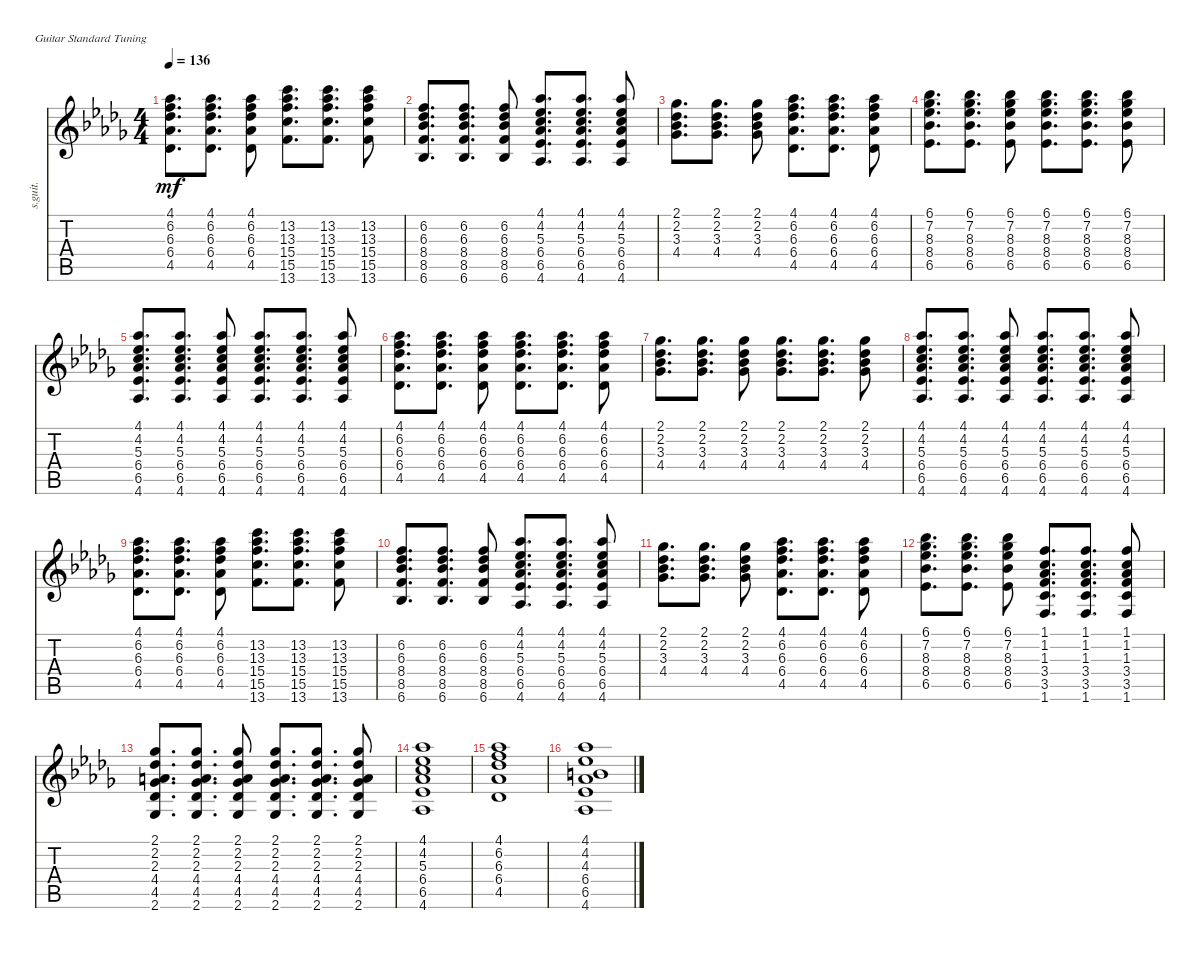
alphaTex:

\bracketExtendMode nobrackets
\track ("Acoustic Guitar" "s.guit.") {instrument acousticguitarsteel}
\staff {score tabs}
\tuning (E4 B3 G3 D3 A2 E2)
\ts (4 4)
\tempo 136
\clef g2
\ks db
(4.5{acc b} 6.4{acc b} 6.3{acc b} 6.2{acc forcenatural} 4.1{acc b}).8{d dy mf beam Down} (4.5{acc b} 6.4{acc b} 6.3{acc b} 6.2{acc forcenatural} 4.1{acc b}).8{d beam Down} (4.5{acc b} 6.4{acc b} 6.3{acc b} 6.2{acc forcenatural} 4.1{acc b}).8{beam Down} (13.6{acc forcenatural} 13.3{acc b} 15.4{acc forcenatural} 15.5{acc forcenatural} 13.2{acc forcenatural}).8{d beam Down} (13.6{acc forcenatural} 15.5{acc forcenatural} 15.4{acc forcenatural} 13.3{acc b} 13.2{acc forcenatural}).8{d beam Down} (15.5{acc forcenatural} 15.4{acc forcenatural} 13.3{acc b} 13.6{acc forcenatural} 13.2{acc forcenatural}).8{beam Down} |
(6.6{acc b} 8.5{acc forcenatural} 8.4{acc b} 6.3{acc b} 6.2{acc forcenatural}).8{d beam Up} (8.5{acc forcenatural} 6.3{acc b} 8.4{acc b} 6.6{acc b} 6.2{acc forcenatural}).8{d beam Up} (8.4{acc b} 6.6{acc b} 6.3{acc b} 8.5{acc forcenatural} 6.2{acc forcenatural}).8{beam Up} (4.6{acc b} 6.5{acc b} 6.4{acc b} 5.3{acc forcenatural} 4.2{acc b} 4.1{acc b}).8{d beam Up} (6.4{acc b} 4.6{acc b} 4.2{acc b} 6.5{acc b} 5.3{acc forcenatural} 4.1{acc b}).8{d beam Up} (4.6{acc b} 6.5{acc b} 5.3{acc forcenatural} 4.2{acc b} 6.4{acc b} 4.1{acc b}).8{beam Up} |
(4.4{acc b} 2.2{acc b} 3.3{acc b} 2.1{acc b}).8{d beam Down} (4.4{acc b} 3.3{acc b} 2.2{acc b} 2.1{acc b}).8{d beam Down} (4.4{acc b} 3.3{acc b} 2.2{acc b} 2.1{acc b}).8{beam Down} (4.5{acc b} 6.4{acc b} 6.3{acc b} 6.2{acc forcenatural} 4.1{acc b}).8{d beam Down} (6.3{acc b} 6.2{acc forcenatural} 4.5{acc b} 6.4{acc b} 4.1{acc b}).8{d beam Down} (4.5{acc b} 6.4{acc b} 6.3{acc b} 6.2{acc forcenatural} 4.1{acc b}).8{beam Down} |
(8.4{acc b} 6.5{acc b} 8.3{acc b} 7.2{acc b} 6.1{acc b}).8{d beam Down} (6.5{acc b} 8.4{acc b} 8.3{acc b} 7.2{acc b} 6.1{acc b}).8{d beam Down} (8.3{acc b} 8.4{acc b} 7.2{acc b} 6.5{acc b} 6.1{acc b}).8{beam Down} (6.5{acc b} 8.4{acc b} 8.3{acc b} 7.2{acc b} 6.1{acc b}).8{d beam Down} (6.5{acc b} 8.4{acc b} 8.3{acc b} 7.2{acc b} 6.1{acc b}).8{d beam Down} (6.5{acc b} 8.4{acc b} 8.3{acc b} 7.2{acc b} 6.1{acc b}).8{beam Down} |
(4.6{acc b} 6.5{acc b} 6.4{acc b} 5.3{acc forcenatural} 4.2{acc b} 4.1{acc b}).8{d beam Up} (4.6{acc b} 6.4{acc b} 6.5{acc b} 5.3{acc forcenatural} 4.2{acc b} 4.1{acc b}).8{d beam Up} (4.6{acc b} 6.5{acc b} 6.4{acc b} 5.3{acc forcenatural} 4.2{acc b} 4.1{acc b}).8{beam Up} (4.6{acc b} 6.5{acc b} 5.3{acc forcenatural} 6.4{acc b} 4.2{acc b} 4.1{acc b}).8{d beam Up} (4.6{acc b} 6.5{acc b} 6.4{acc b} 5.3{acc forcenatural} 4.2{acc b} 4.1{acc b}).8{d beam Up} (4.6{acc b} 6.5{acc b} 6.4{acc b} 5.3{acc forcenatural} 4.2{acc b} 4.1{acc b}).8{beam Up} |
(6.4{acc b} 6.3{acc b} 4.5{acc b} 6.2{acc forcenatural} 4.1{acc b}).8{d beam Down} (4.5{acc b} 6.4{acc b} 6.3{acc b} 6.2{acc forcenatural} 4.1{acc b}).8{d beam Down} (4.5{acc b} 6.4{acc b} 6.3{acc b} 6.2{acc forcenatural} 4.1{acc b}).8{beam Down} (6.3{acc b} 6.2{acc forcenatural} 4.5{acc b} 6.4{acc b} 4.1{acc b}).8{d beam Down} (6.4{acc b} 6.2{acc forcenatural} 6.3{acc b} 4.5{acc b} 4.1{acc b}).8{d beam Down} (4.5{acc b} 6.4{acc b} 6.3{acc b} 6.2{acc forcenatural} 4.1{acc b}).8{beam Down} |
(4.4{acc b} 3.3{acc b} 2.2{acc b} 2.1{acc b}).8{d beam Down} (4.4{acc b} 3.3{acc b} 2.2{acc b} 2.1{acc b}).8{d beam Down} (4.4{acc b} 3.3{acc b} 2.2{acc b} 2.1{acc b}).8{beam Down} (4.4{acc b} 3.3{acc b} 2.2{acc b} 2.1{acc b}).8{d beam Down} (2.2{acc b} 4.4{acc b} 3.3{acc b} 2.1{acc b}).8{d beam Down} (4.4{acc b} 3.3{acc b} 2.2{acc b} 2.1{acc b}).8{beam Down} |
(4.6{acc b} 6.5{acc b} 6.4{acc b} 5.3{acc forcenatural} 4.2{acc b} 4.1{acc b}).8{d beam Up} (4.6{acc b} 6.5{acc b} 5.3{acc forcenatural} 6.4{acc b} 4.2{acc b} 4.1{acc b}).8{d beam Up} (4.6{acc b} 5.3{acc forcenatural} 6.5{acc b} 4.2{acc b} 6.4{acc b} 4.1{acc b}).8{beam Up} (4.6{acc b} 6.5{acc b} 6.4{acc b} 5.3{acc forcenatural} 4.2{acc b} 4.1{acc b}).8{d beam Up} (4.6{acc b} 6.5{acc b} 4.2{acc b} 6.4{acc b} 5.3{acc forcenatural} 4.1{acc b}).8{d beam Up} (4.6{acc b} 6.5{acc b} 6.4{acc b} 5.3{acc forcenatural} 4.2{acc b} 4.1{acc b}).8{beam Up} |
(6.3{acc b} 6.2{acc forcenatural} 4.5{acc b} 6.4{acc b} 4.1{acc b}).8{d beam Down} (4.5{acc b} 6.4{acc b} 6.3{acc b} 6.2{acc forcenatural} 4.1{acc b}).8{d beam Down} (4.5{acc b} 6.4{acc b} 6.2{acc forcenatural} 6.3{acc b} 4.1{acc b}).8{beam Down} (15.5{acc forcenatural} 13.3{acc b} 15.4{acc forcenatural} 13.6{acc forcenatural} 13.2{acc forcenatural}).8{d beam Down} (13.6{acc forcenatural} 15.5{acc forcenatural} 15.4{acc forcenatural} 13.3{acc b} 13.2{acc forcenatural}).8{d beam Down} (13.6{acc forcenatural} 15.5{acc forcenatural} 15.4{acc forcenatural} 13.3{acc b} 13.2{acc forcenatural}).8{beam Down} |
(8.5{acc forcenatural} 8.4{acc b} 6.6{acc b} 6.3{acc b} 6.2{acc forcenatural}).8{d beam Up} (8.5{acc forcenatural} 6.3{acc b} 8.4{acc b} 6.6{acc b} 6.2{acc forcenatural}).8{d beam Up} (6.6{acc b} 8.5{acc forcenatural} 8.4{acc b} 6.3{acc b} 6.2{acc forcenatural}).8{beam Up} (4.6{acc b} 6.5{acc b} 6.4{acc b} 5.3{acc forcenatural} 4.2{acc b} 4.1{acc b}).8{d beam Up} (4.6{acc b} 6.5{acc b} 6.4{acc b} 5.3{acc forcenatural} 4.2{acc b} 4.1{acc b}).8{d beam Up} (4.6{acc b} 6.5{acc b} 6.4{acc b} 5.3{acc forcenatural} 4.2{acc b} 4.1{acc b}).8{beam Up} |
(2.2{acc b} 4.4{acc b} 3.3{acc b} 2.1{acc b}).8{d beam Down} (4.4{acc b} 3.3{acc b} 2.2{acc b} 2.1{acc b}).8{d beam Down} (4.4{acc b} 3.3{acc b} 2.2{acc b} 2.1{acc b}).8{beam Down} (4.5{acc b} 6.4{acc b} 6.3{acc b} 6.2{acc forcenatural} 4.1{acc b}).8{d beam Down} (4.5{acc b} 6.4{acc b} 6.3{acc b} 6.2{acc forcenatural} 4.1{acc b}).8{d beam Down} (6.3{acc b} 4.5{acc b} 6.2{acc forcenatural} 6.4{acc b} 4.1{acc b}).8{beam Down} |
(6.5{acc b} 8.4{acc b} 8.3{acc b} 7.2{acc b} 6.1{acc b}).8{d beam Down} (6.5{acc b} 8.4{acc b} 8.3{acc b} 7.2{acc b} 6.1{acc b}).8{d beam Down} (6.5{acc b} 8.4{acc b} 8.3{acc b} 7.2{acc b} 6.1{acc b}).8{beam Down} (1.6{acc forcenatural} 3.5{acc forcenatural} 3.4{acc forcenatural} 1.3{acc b} 1.2{acc forcenatural} 1.1{acc forcenatural}).8{d beam Up} (1.6{acc forcenatural} 3.4{acc forcenatural} 3.5{acc forcenatural} 1.3{acc b} 1.2{acc forcenatural} 1.1{acc forcenatural}).8{d beam Up} (1.6{acc forcenatural} 3.5{acc forcenatural} 3.4{acc forcenatural} 1.3{acc b} 1.2{acc forcenatural} 1.1{acc forcenatural}).8{beam Up} |
(2.6{acc b} 4.5{acc b} 2.2{acc b} 4.4{acc b} 2.3{acc forcenatural} 2.1{acc b}).8{d beam Up} (2.6{acc b} 4.5{acc b} 4.4{acc b} 2.3{acc forcenatural} 2.2{acc b} 2.1{acc b}).8{d beam Up} (4.5{acc b} 2.3{acc forcenatural} 2.6{acc b} 2.2{acc b} 4.4{acc b} 2.1{acc b}).8{beam Up} (2.6{acc b} 4.5{acc b} 4.4{acc b} 2.3{acc forcenatural} 2.2{acc b} 2.1{acc b}).8{d beam Up} (2.6{acc b} 4.5{acc b} 4.4{acc b} 2.2{acc b} 2.3{acc forcenatural} 2.1{acc b}).8{d beam Up} (2.6{acc b} 4.5{acc b} 4.4{acc b} 2.3{acc forcenatural} 2.2{acc b} 2.1{acc b}).8{beam Up} |
(4.6{acc b} 5.3{acc forcenatural} 4.2{acc b} 6.5{acc b} 6.4{acc b} 4.1{acc b}).1{beam Up} |
(4.5{acc b} 6.4{acc b} 6.2{acc forcenatural} 6.3{acc b} 4.1{acc b}).1{beam Down} |
(4.3{acc forcenatural} 6.5{acc b} 6.4{acc b} 4.6{acc b} 4.2{acc b} 4.1{acc b}).1{beam Up}
